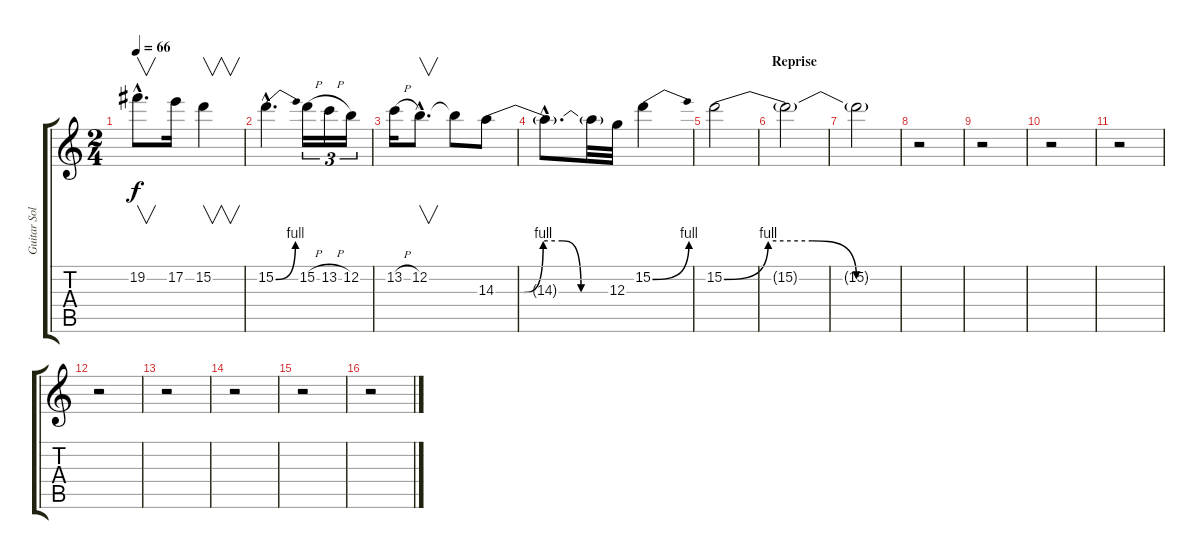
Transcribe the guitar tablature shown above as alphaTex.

\track ("Guitar Solo" "Guitar Sol") {instrument overdrivenguitar}
\staff {score tabs}
\tuning (E4 B3 G3 D3 A2 E2) {hide}
\ts (2 4)
\tempo 66
\clef g2
\ks c
19.2{hac}.8{v d dy f} 17.2.16 15.2.4{v} |
15.2{be (bend 0 0 60 4) hac}.4{d} 15.2{h}.16{tu (3 2)} 13.2{h}.16{tu (3 2)} 12.2.16{tu (3 2)} |
13.2{h}.16 12.2{hac}.8{v d} 12.2{t}.8 14.3{be (custom 0 0 15 0 25 4 35 4 45 0 60 0)}.8 |
14.3{hac t}.8{d} 14.3{t}.32 12.3.32 15.2{be (bend 0 0 60 4)}.4 |
15.2{be (custom 0 0 15 4 30 4 45 0 60 0)}.2 |
\section ("" "Reprise")
15.2{t}.2 |
15.2{t}.2 |
r.2 |
r.2 |
r.2 |
r.2 |
r.2 |
r.2 |
r.2 |
r.2 |
r.2
